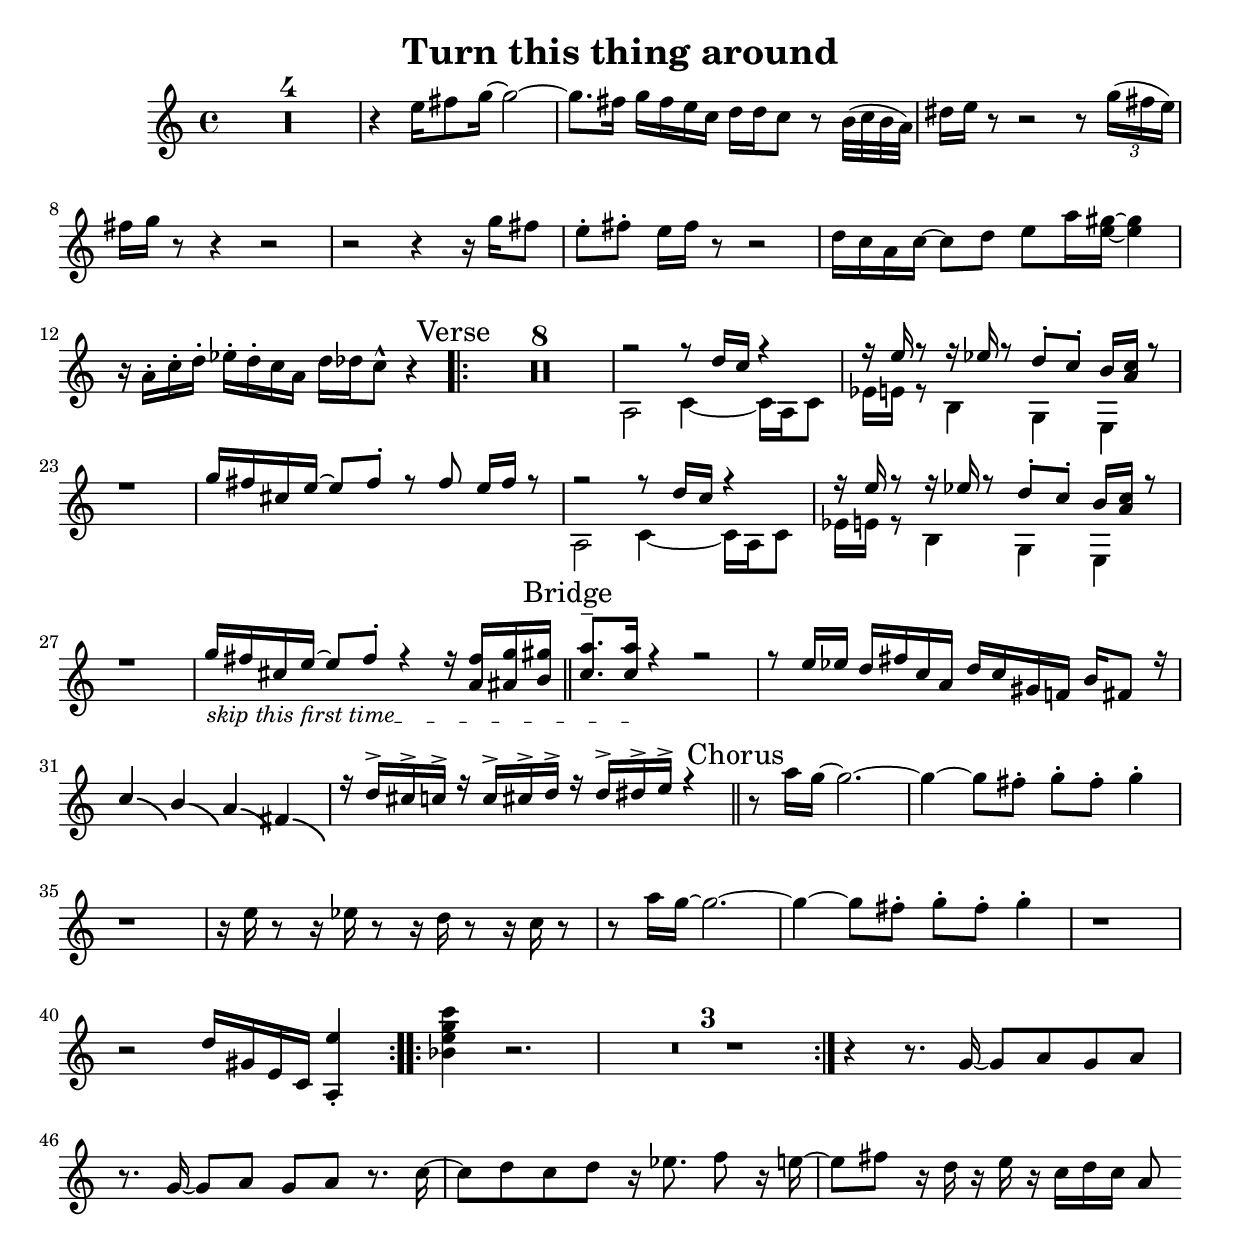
\version "2.18.2"

\header {
  title = "Turn this thing around"
}


intro = \relative c'' {
R1*4
r4 e16 fis8 g16~ g2~
g8. fis16 g fis e c d d c8 r b32 (c b a) 
dis16 e r8 r2 r8 \tuplet 3/2 { g16 (fis e) }
fis16 g r8 r4 r2
r2 r4 r16 g fis8
e-. fis-. e16 fis r8 r2
d16 c a c~ c8 d e a16 <e gis>~ <e gis>4
r16 a,-. c-. d-. es-. d-. c a d des c8-^ r4
}

versEt = {\mark "Verse" R1*8}
versToA = \relative c'' {
\voiceOne
r2 r8 d16 c r4
r16 e r8 r16 es r8 d-. c-. b16 <a c> r8
r1 |
g'16 fis cis e~ e8 fis-. r fis e16 fis r8
r2 r8 d16 c r4
r16 e r8 r16 es r8 d-. c-. b16 <a c> r8
r1
\override TextSpanner.bound-details.left.text = "skip this first time"
\textSpannerDown
g'16\startTextSpan fis cis e~ e8 fis-. r4 r16 <a, fis'> <ais g'> <b gis'> 

\mark "Bridge"
\bar "||"
  <c a'>8.-- q16 \stopTextSpan r4 r2
  r8 e16 es d fis c a
  d c gis f! b fis8 r16
  %c gis f! d b' fis r8
  c'4\bendAfter #-4 b\bendAfter #-4 a\bendAfter #-4 fis\bendAfter #-4
  r16 d'-> cis-> c-> r c-> cis-> d-> r d-> dis-> e-> r4
}

versToB = \relative c' {
  \voiceTwo
a2 c4~ c16 a c8 
es16 e  r8 b4 g e
s1*2
a2 c4~ c16 a c8 
es16 e r8 b4 g e
s1*2
}

omkv = \relative c''' {
  \mark Chorus
  \bar "||"
r8 a16 g~ g2.~
g4~ g8 fis-. g-. fis-. g4-. 
r1
r16 e r8 r16 es r8 r16 d r8 r16 c r8 
r8 a'16 g~ g2.~
g4~ g8 fis-. g-. fis-. g4-. 
r1
r2 d16 gis, e c <a e''>4-.
}

solo = \repeat volta 4 \relative c'' { < bes e g c >4 r2. R1*3 }

bridgeTo = \relative c'' {

r4 r8. g16~ g8 a g a
r8. g16~ g8 a g a r8. c16~
c8 d c d r16 es8. f8 r16 e16~
e8 fis r16 d r e r c d c a8



}
\score {
\new Staff {
  \compressFullBarRests
  \time 4/4
  \intro
  \repeat volta 2 {
  \versEt
  <<
  \versToA
  \\
  \versToB
  >>
  %\break

  \omkv

  }
  \solo 
  \bridgeTo
}


}
